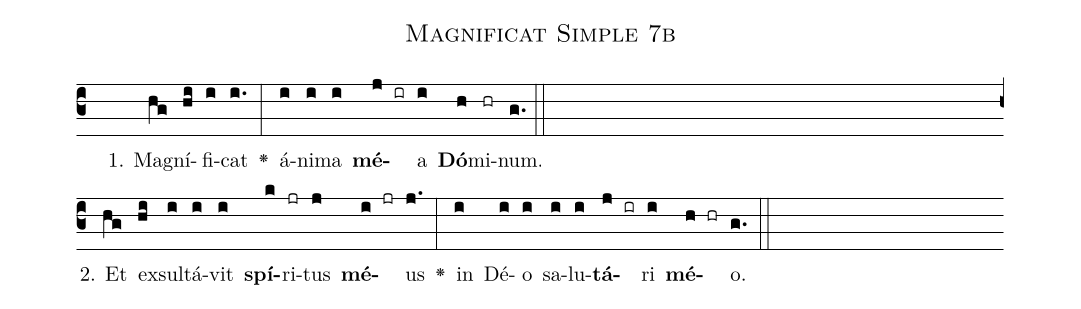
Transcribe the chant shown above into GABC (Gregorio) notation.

name: Magnificat Simple 7b;
office-part: Magnificat;
%%
(c3)()() 1. M{a}(hg)gní(hi)fi(i)cat(i.) <v>\greheightstar</v>(:) á(i)ni(i)ma(i) <b>mé</b>(j ir)a(i) <b>Dó</b>(h)mi(hr)num.(g.) (::Z)
2. Et(hg) ex(hi)sul(i)tá(i)vit(i) <b>spí</b>(k)ri(jr)tus(j) <b>mé</b>(i jr)us(j.) <v>\greheightstar</v>(:) in(i) Dé(i)o(i) sa(i)lu(i)<b>tá</b>(j ir)ri(i) <b>mé</b>(h hr)o.(g.) (::)

%E(i) u(i) o(j) u(i) a(h) e.(g.) (::)
